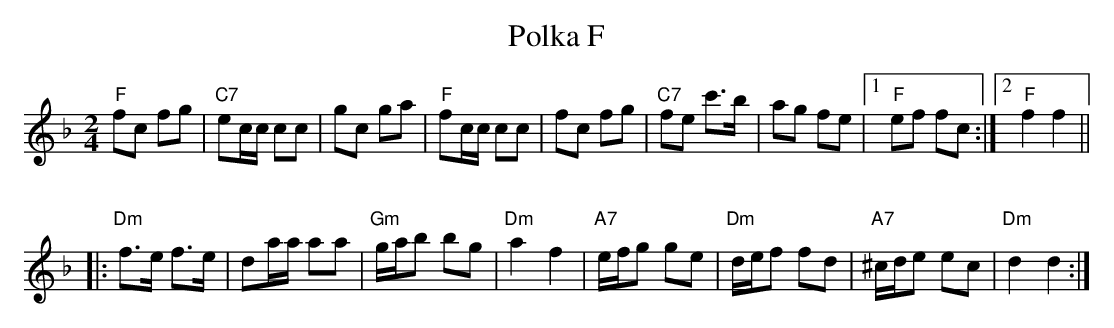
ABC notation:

X:1
T:Polka F
M:2/4
L:1/8
K:F
"F"fc fg | "C7"ec/c/ cc | gc ga | "F"fc/c/ cc | fc fg | "C7"fe c'>b | ag fe |1 "F"ef fc :|2 "F"f2f2 ||
|:"" "Dm"f>e f>e | da/a/ aa | "Gm"g/a/b bg | "Dm"a2f2 | "A7"e/f/g ge |  "Dm"d/e/f fd | "A7"^c/d/e ec | "Dm"d2d2 :|
